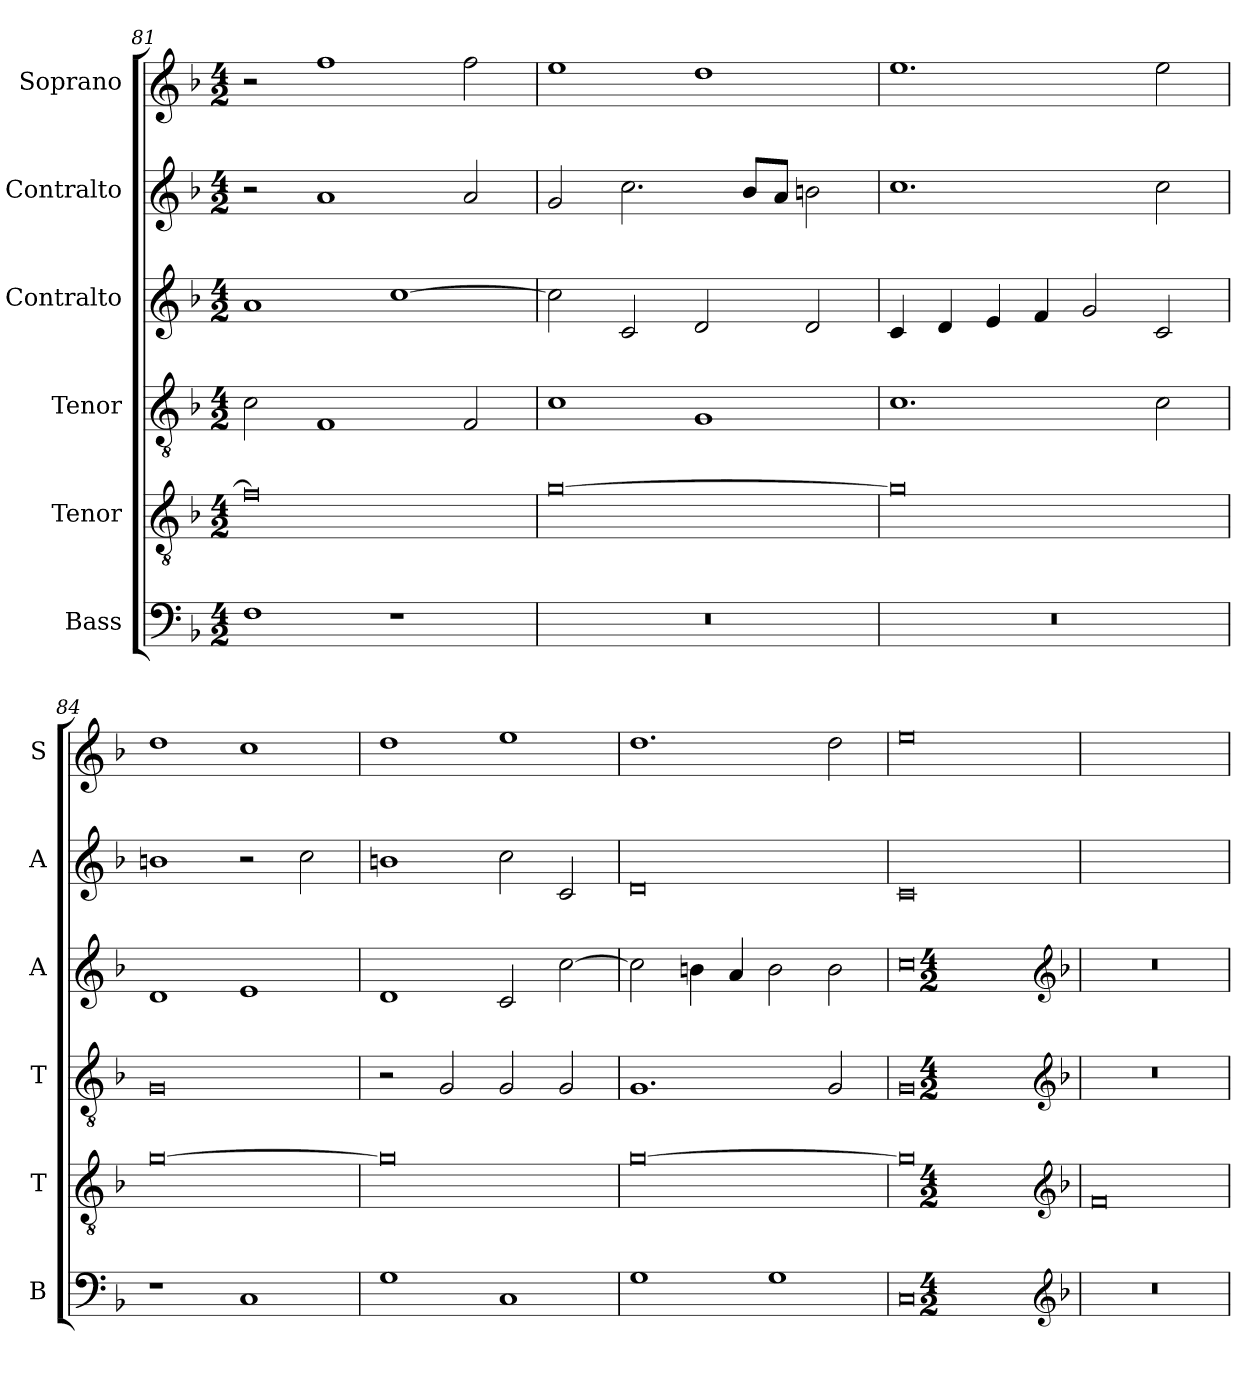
**kern	**kern	**kern	**kern	**kern	**kern
*part6	*part5	*part4	*part3	*part2	*part1
*staff6	*staff5	*staff4	*staff3	*staff2	*staff1
*I"Bass	*I"Tenor	*I"Tenor	*I"Contralto	*I"Contralto	*I"Soprano
*I'B	*I'T	*I'T	*I'A	*I'A	*I'S
*clefF4	*clefGv2	*clefGv2	*clefG2	*clefG2	*clefG2
*k[b-]	*k[b-]	*k[b-]	*k[b-]	*k[b-]	*k[b-]
*F:ion	*F:ion	*F:ion	*F:ion	*F:ion	*F:ion
*M4/2	*M4/2	*M4/2	*M4/2	*M4/2	*M4/2
=81	=81	=81	=81	=81	=81
1F	0f]	2c	1a	2r	2r
.	.	1F	.	1a	1ff
1r	.	.	[1cc	.	.
.	.	2F	.	2a	2ff
=82	=82	=82	=82	=82	=82
0r	[0g	1c	2cc]	2g	1ee
.	.	.	2c	2.cc	.
.	.	1G	2d	.	1dd
.	.	.	.	8b-/L	.
.	.	.	.	8a/J	.
.	.	.	2d	2bn	.
=83	=83	=83	=83	=83	=83
0r	0g]	1.c	4c	1.cc	1.ee
.	.	.	4d	.	.
.	.	.	4e	.	.
.	.	.	4f	.	.
.	.	.	2g	.	.
.	.	2c	2c	2cc	2ee
=84	=84	=84	=84	=84	=84
1r	[0g	0G	1d	1bn	1dd
1C	.	.	1e	2r	1cc
.	.	.	.	2cc	.
=85	=85	=85	=85	=85	=85
1G	0g]	2r	1d	1bn	1dd
.	.	2G	.	.	.
1C	.	2G	2c	2cc	1ee
.	.	2G	[2cc	2c	.
=86	=86	=86	=86	=86	=86
1G	[0g	1.G	2cc]	0d	1.dd
.	.	.	4bn	.	.
.	.	.	4a	.	.
1G	.	.	2b	.	.
.	.	2G	2b	.	2dd
=87	=87	=87	=87	=87	=87
0C	0g]	0G	0cc	0c	0ee
*clefG2	*clefG2	*clefG2	*clefG2	*	*
*k[b-]	*k[b-]	*k[b-]	*k[b-]	*	*
*F:ion	*F:ion	*F:ion	*F:ion	*	*
*M4/2	*M4/2	*M4/2	*M4/2	*	*
=88	=88	=88	=88	=88	=88
0r	0f	0r	0r	0ryy	0ryy
=	=	=	=	=	=
*-	*-	*-	*-	*-	*-
